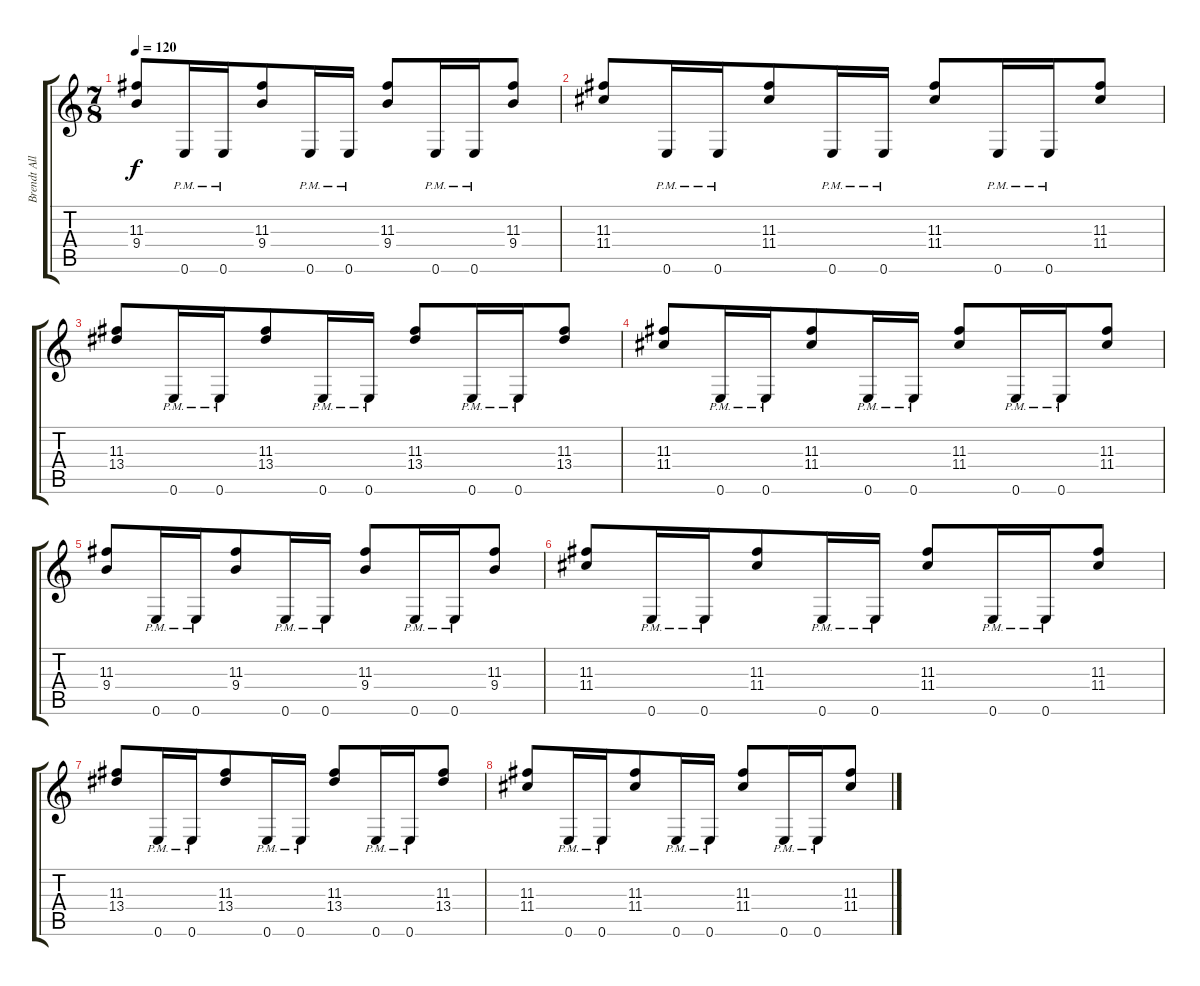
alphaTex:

\track ("Brendt Allman" "Brendt All") {instrument distortionguitar}
\staff {score tabs}
\tuning (E4 B3 G3 D3 A2 E2) {hide}
\ts (7 8)
\tempo 120
\clef g2
\ks c
(11.3 9.4).8{dy f} 0.6{pm}.16 0.6{pm}.16 (11.3 9.4).8 0.6{pm}.16 0.6{pm}.16 (11.3 9.4).8 0.6{pm}.16 0.6{pm}.16 (11.3 9.4).8 |
(11.3 11.4).8 0.6{pm}.16 0.6{pm}.16 (11.3 11.4).8 0.6{pm}.16 0.6{pm}.16 (11.3 11.4).8 0.6{pm}.16 0.6{pm}.16 (11.3 11.4).8 |
(11.3 13.4).8 0.6{pm}.16 0.6{pm}.16 (11.3 13.4).8 0.6{pm}.16 0.6{pm}.16 (11.3 13.4).8 0.6{pm}.16 0.6{pm}.16 (11.3 13.4).8 |
(11.3 11.4).8 0.6{pm}.16 0.6{pm}.16 (11.3 11.4).8 0.6{pm}.16 0.6{pm}.16 (11.3 11.4).8 0.6{pm}.16 0.6{pm}.16 (11.3 11.4).8 |
(11.3 9.4).8 0.6{pm}.16 0.6{pm}.16 (11.3 9.4).8 0.6{pm}.16 0.6{pm}.16 (11.3 9.4).8 0.6{pm}.16 0.6{pm}.16 (11.3 9.4).8 |
(11.3 11.4).8 0.6{pm}.16 0.6{pm}.16 (11.3 11.4).8 0.6{pm}.16 0.6{pm}.16 (11.3 11.4).8 0.6{pm}.16 0.6{pm}.16 (11.3 11.4).8 |
(11.3 13.4).8 0.6{pm}.16 0.6{pm}.16 (11.3 13.4).8 0.6{pm}.16 0.6{pm}.16 (11.3 13.4).8 0.6{pm}.16 0.6{pm}.16 (11.3 13.4).8 |
(11.3 11.4).8 0.6{pm}.16 0.6{pm}.16 (11.3 11.4).8 0.6{pm}.16 0.6{pm}.16 (11.3 11.4).8 0.6{pm}.16 0.6{pm}.16 (11.3 11.4).8
